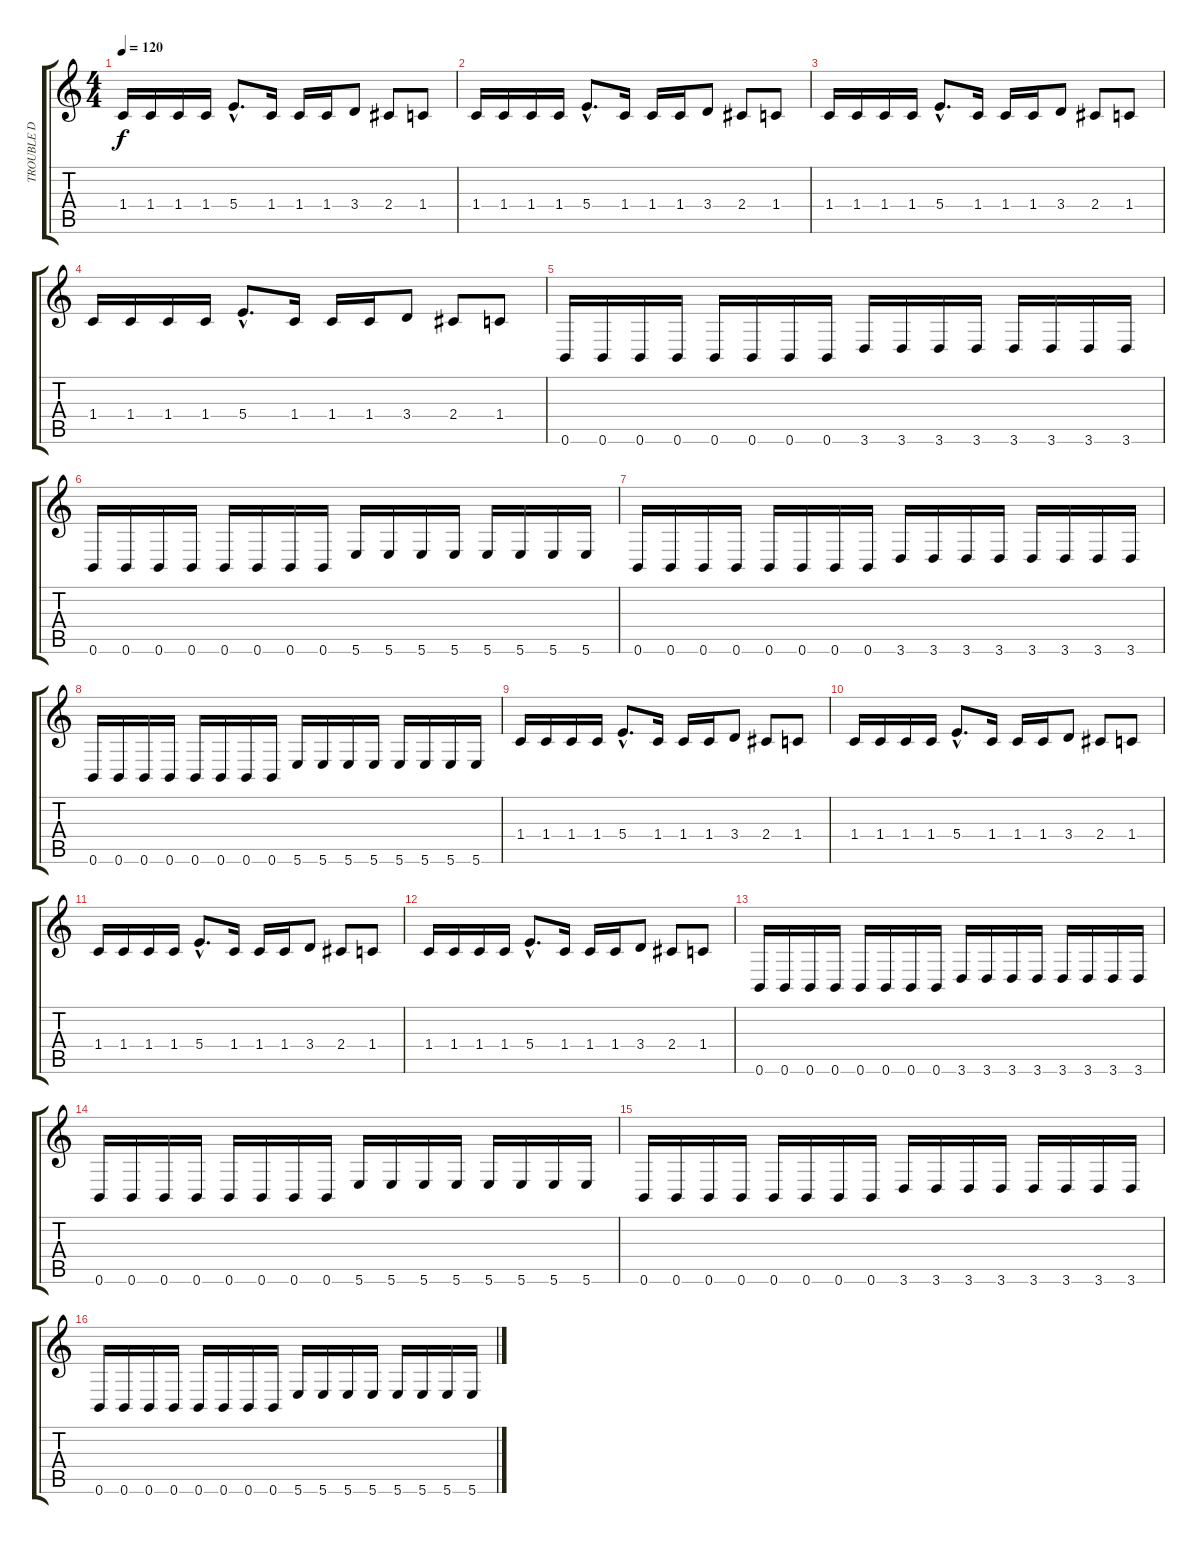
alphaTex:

\track ("TROUBLE D" "TROUBLE D") {instrument electricbasspick}
\staff {score tabs}
\tuning (Db4 Ab3 E3 B2 Gb2 B1) {hide}
\ts (4 4)
\tempo 120
\clef g2
\ks c
1.4.16{dy f instrument electricbasspick} 1.4.16 1.4.16 1.4.16 5.4{hac}.8{d} 1.4.16 1.4.16 1.4.16 3.4.8 2.4.8 1.4.8 |
1.4.16 1.4.16 1.4.16 1.4.16 5.4{hac}.8{d} 1.4.16 1.4.16 1.4.16 3.4.8 2.4.8 1.4.8 |
1.4.16 1.4.16 1.4.16 1.4.16 5.4{hac}.8{d} 1.4.16 1.4.16 1.4.16 3.4.8 2.4.8 1.4.8 |
1.4.16 1.4.16 1.4.16 1.4.16 5.4{hac}.8{d} 1.4.16 1.4.16 1.4.16 3.4.8 2.4.8 1.4.8 |
0.6.16 0.6.16 0.6.16 0.6.16 0.6.16 0.6.16 0.6.16 0.6.16 3.6.16 3.6.16 3.6.16 3.6.16 3.6.16 3.6.16 3.6.16 3.6.16 |
0.6.16 0.6.16 0.6.16 0.6.16 0.6.16 0.6.16 0.6.16 0.6.16 5.6.16 5.6.16 5.6.16 5.6.16 5.6.16 5.6.16 5.6.16 5.6.16 |
0.6.16 0.6.16 0.6.16 0.6.16 0.6.16 0.6.16 0.6.16 0.6.16 3.6.16 3.6.16 3.6.16 3.6.16 3.6.16 3.6.16 3.6.16 3.6.16 |
0.6.16 0.6.16 0.6.16 0.6.16 0.6.16 0.6.16 0.6.16 0.6.16 5.6.16 5.6.16 5.6.16 5.6.16 5.6.16 5.6.16 5.6.16 5.6.16 |
1.4.16 1.4.16 1.4.16 1.4.16 5.4{hac}.8{d} 1.4.16 1.4.16 1.4.16 3.4.8 2.4.8 1.4.8 |
1.4.16 1.4.16 1.4.16 1.4.16 5.4{hac}.8{d} 1.4.16 1.4.16 1.4.16 3.4.8 2.4.8 1.4.8 |
1.4.16 1.4.16 1.4.16 1.4.16 5.4{hac}.8{d} 1.4.16 1.4.16 1.4.16 3.4.8 2.4.8 1.4.8 |
1.4.16 1.4.16 1.4.16 1.4.16 5.4{hac}.8{d} 1.4.16 1.4.16 1.4.16 3.4.8 2.4.8 1.4.8 |
0.6.16 0.6.16 0.6.16 0.6.16 0.6.16 0.6.16 0.6.16 0.6.16 3.6.16 3.6.16 3.6.16 3.6.16 3.6.16 3.6.16 3.6.16 3.6.16 |
0.6.16 0.6.16 0.6.16 0.6.16 0.6.16 0.6.16 0.6.16 0.6.16 5.6.16 5.6.16 5.6.16 5.6.16 5.6.16 5.6.16 5.6.16 5.6.16 |
0.6.16 0.6.16 0.6.16 0.6.16 0.6.16 0.6.16 0.6.16 0.6.16 3.6.16 3.6.16 3.6.16 3.6.16 3.6.16 3.6.16 3.6.16 3.6.16 |
0.6.16 0.6.16 0.6.16 0.6.16 0.6.16 0.6.16 0.6.16 0.6.16 5.6.16 5.6.16 5.6.16 5.6.16 5.6.16 5.6.16 5.6.16 5.6.16
